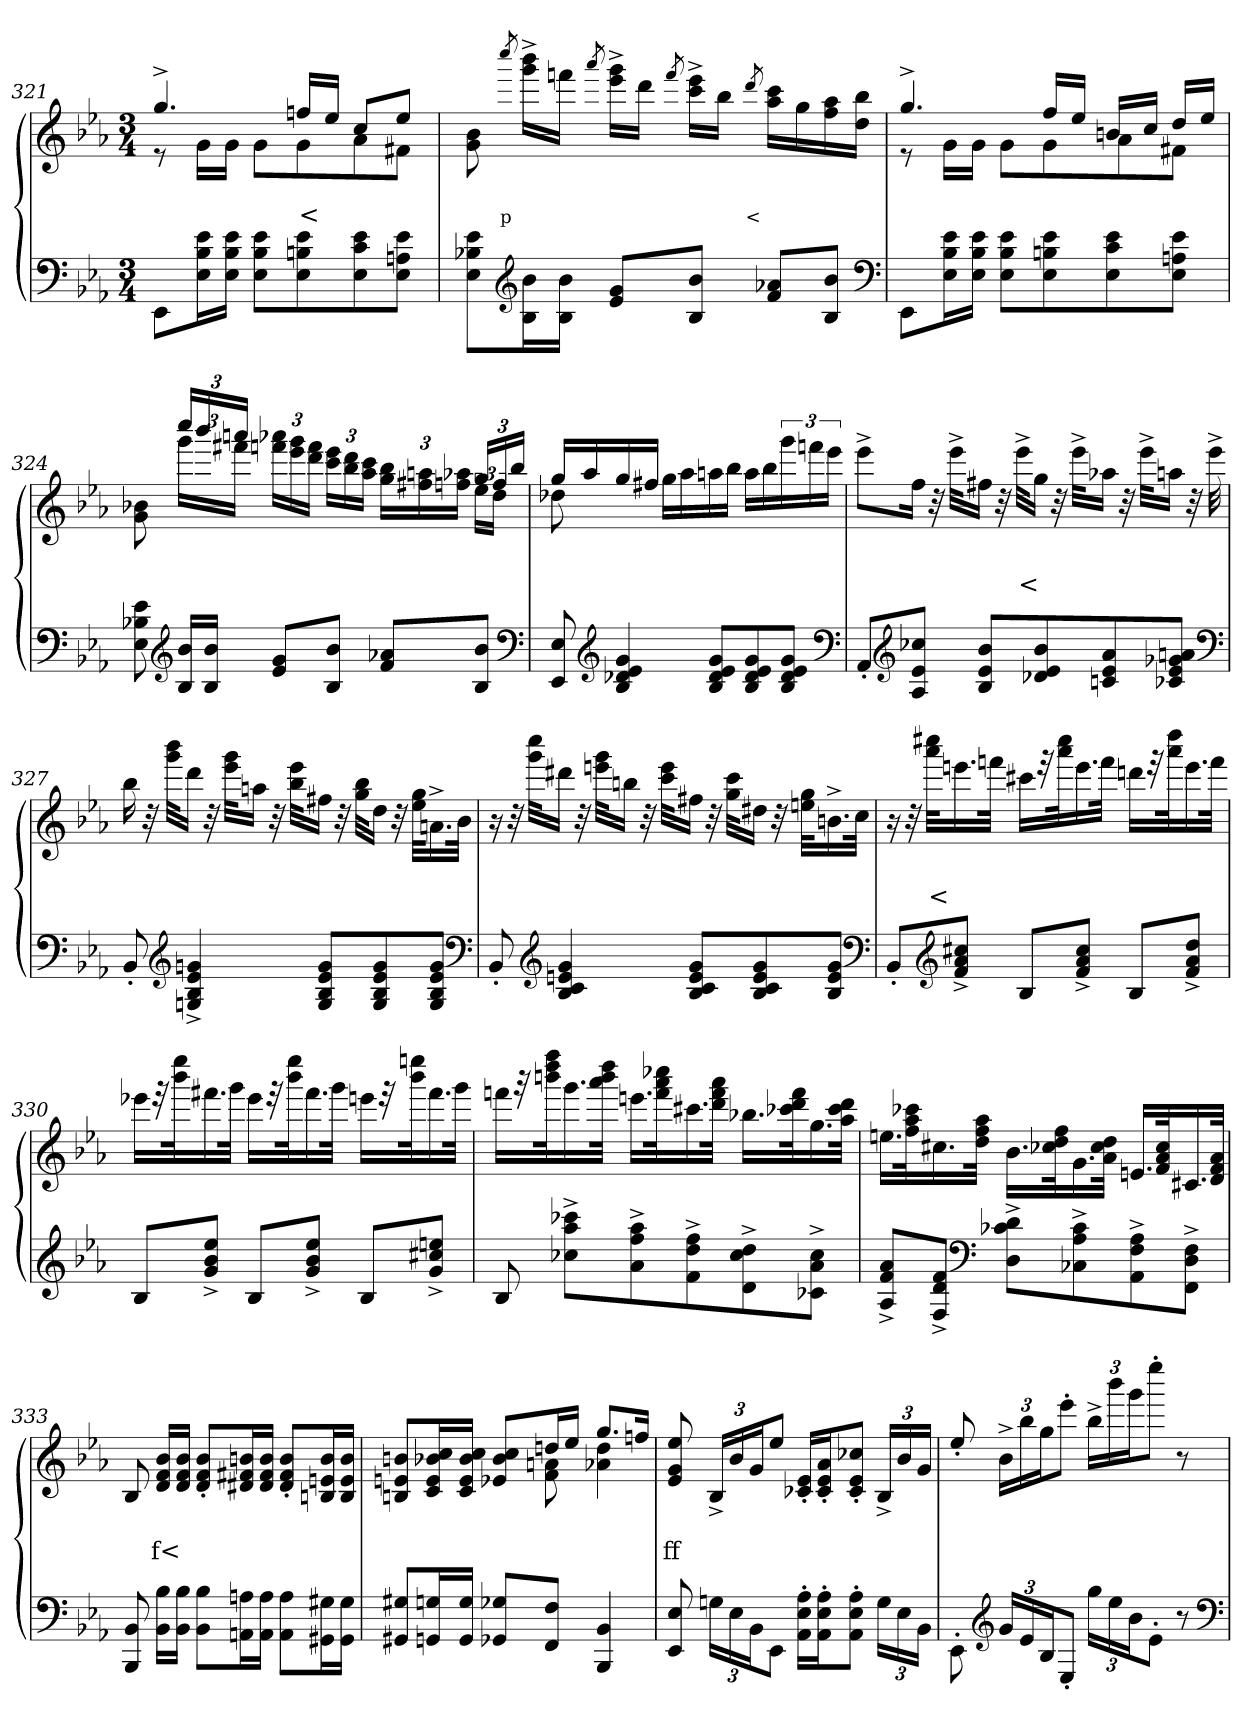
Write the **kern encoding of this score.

**kern	**kern	**text	**text
*part2	*part1	*part1	*part1
*staff2	*staff1	*staff1	*staff1
*clefF4	*clefG2	*	*
*k[b-e-a-]	*k[b-e-a-]	*	*
*M3/4	*M3/4	*	*
=321	=321	=321	=321
*	*^	*	*
8EE-L	4.gg^>	8r	.	.
16e- 16B- 16E-L	.	16gLL	.	.
16e- 16B- 16E-JJ	.	16gJJ	.	.
8e- 8B- 8E-L	.	8gL	.	.
8e- 8Bn 8E-	16ffnLL	8g	.	<
.	16ee-JJ	.	.	.
8e- 8c 8E-	8ccL	8a-	.	.
8e- 8An 8E-J	8ee-J	8f#XJ	.	.
*	*v	*v	*	*
=322	=322	=322	=322
8e-\ 8B-X\ 8E-\L	8b-\ 8g\	.	.
*clefG2	*	*	*
.	8qcccc/	.	p
16b- 16B-L	16bbb-^> 16ggg^>LL	.	.
16b- 16B-JJ	16fffnJJ	.	.
.	8qaaa-/	.	.
8g 8e-L	16ggg^> 16eee-^>LL	.	.
.	16dddJJ	.	.
.	8qfff/	.	.
8b- 8B-J	16eee-^> 16ccc^>LL	.	.
.	16bb-JJ	.	.
.	8qddd/	.	<
8a-X 8fL	16ccc 16aa-LL	.	.
.	16gg	.	.
8b- 8B-J	16aa- 16ff	.	.
.	16bb- 16ddJJ	.	.
*clefF4	*	*	*
=323	=323	=323	=323
*	*^	*	*
8EE-L	4.gg^>	8r	.	.
16e- 16B- 16E-L	.	16gLL	.	.
16e- 16B- 16E-JJ	.	16gJJ	.	.
8e- 8B- 8E-L	.	8gL	.	.
8e- 8Bn 8E-	16ffLL	8g	.	.
.	16ee-JJ	.	.	.
8e- 8c 8E-	16bnLL	8a-	.	.
.	16ccJJ	.	.	.
8e- 8An 8E-J	16ddLL	8f#XJ	.	.
.	16ee-JJ	.	.	.
=324	=324	=324	=324	=324
8e- 8B-X 8E-	8b-X\ 8g\	8ryy	.	.
*clefG2	*	*	*	*
16b- 16B-LL	24cccc/LL	24gggLL	.	.
.	24bbb-	24ryy	.	.
16b- 16B-JJ	.	.	.	.
.	24aaanJJ	24fff#XJJ	.	.
8g 8e-L	24aaa-X 24fffnLL	4.ryy	.	.
.	24ggg 24eee-	.	.	.
.	24fff 24dddJJ	.	.	.
8b- 8B-J	24eee- 24cccLL	.	.	.
.	24ddd 24bb-	.	.	.
.	24ccc 24aa-JJ	.	.	.
8a-X 8fL	24bb-\ 24ggLL	.	.	.
.	24aan 24ff#X	.	.	.
.	24aa-X 24ffnJJ	.	.	.
8b- 8B-J	24gg/LL	24ee-LL	.	.
.	24ff	24ddJJ	.	.
.	24bb-JJ	24ryy	.	.
*clefF4	*	*	*	*
=325	=325	=325	=325	=325
8E- 8EE-	16gg/LL	8dd-X	.	.
.	16aa-	.	.	.
*clefG2	*	*	*	*
4g 4e- 4d-X 4B-	16gg	2ryy	.	.
.	16ff#XJJ	.	.	.
.	16ggLL	.	.	.
.	16aa-	.	.	.
8g 8e- 8d- 8B-L	16aan	.	.	.
.	16bb-JJ	.	.	.
8g 8e- 8d- 8B-	16aaLL	.	.	.
.	16bb-	.	.	.
8g 8e- 8d- 8B-J	24ggg	8ryy	.	.
.	24fffn	.	.	.
.	24eee-JJ	.	.	.
*	*v	*v	*	*
*clefF4	*	*	*
=326	=326	=326	=326
8AA-'>L	8eee-^>L	.	.
*clefG2	*	*	*
8cc-X 8e- 8A-J	16ffJk	.	.
.	32r	.	.
.	32eee-^>KLL	.	.
8b- 8e- 8B-L	16ff#XJJ	.	.
.	32r	.	.
.	32eee-^>KLL	.	<
8b- 8e- 8d-X	16ggJJ	.	.
.	32r	.	.
.	32eee-^>KLL	.	.
8a- 8e- 8cn	16aa-XJJ	.	.
.	32r	.	.
.	32eee-^>KLL	.	.
8an 8g-X 8e- 8c-XJ	16aanJJ	.	.
.	32r	.	.
.	32eee-^>	.	.
*clefF4	*	*	*
=327	=327	=327	=327
8BB-'>	16bb-	.	.
.	32r	.	.
.	32bbb- 32gggKLL	.	.
*clefG2	*	*	*
4gn^> 4e-^> 4B-^> 4Gn^>	16dddJJ	.	.
.	32r	.	.
.	32ggg 32eee-KLL	.	.
.	16aanJJ	.	.
.	32r	.	.
.	32eee-\ 32bb-\KLL	.	.
8g 8e- 8B- 8GL	16ff#XJJ	.	.
.	32r	.	.
.	32bb- 32ggKLL	.	.
8g 8e- 8B- 8G	16ddJJ	.	.
.	32r	.	.
.	32gg 32ee-KLL	.	.
8g 8e- 8B- 8GJ	16.an^>	.	.
.	32b-JJk	.	.
*clefF4	*	*	*
=328	=328	=328	=328
8BB-'>	16r	.	.
.	32r	.	.
.	32cccc 32gggKLL	.	.
*clefG2	*	*	*
4g 4en 4c 4B-	16ddd#XJJ	.	.
.	32r	.	.
.	32ggg 32eeenKLL	.	.
.	16bbnJJ	.	.
.	32r	.	.
.	32eee 32cccKLL	.	.
8g 8e 8c 8B-L	16ff#X\JJ	.	.
.	32r	.	.
.	32ccc 32ggKLL	.	.
8g 8e 8c 8B-	16dd#JJ	.	.
.	32r	.	.
.	32gg\ 32een\KLL	.	.
8g 8e 8B-J	16.bn^>	.	.
.	32ccJJk	.	.
*clefF4	*	*	*
=329	=329	=329	=329
8BB-'>L	16r	.	.
.	32r	.	.
.	32cccc#X 32aaa-KLL	.	<
*clefG2	*	*	*
8cc#X^> 8a-^> 8f^>J	16.eeen	.	.
.	32fffnJJk	.	.
8B-L	16ccc#LL	.	.
.	32r	.	.
.	32cccc# 32aaa-	.	.
8cc#^> 8a-^> 8f^>J	16.eee	.	.
.	32fffJJk	.	.
8B-L	16dddnLL	.	.
.	32r	.	.
.	32dddd 32aaa-	.	.
8dd^> 8a-^> 8f^>J	16.eee	.	.
.	32fffJJk	.	.
=330	=330	=330	=330
8B-L	16eee-XLL	.	.
.	32r	.	.
.	32eeee- 32bbb-	.	.
8ee-^> 8b-^> 8g^>J	16.fff#X	.	.
.	32gggJJk	.	.
8B-L	16eee-LL	.	.
.	32r	.	.
.	32eeee- 32bbb-	.	.
8ee-^> 8b-^> 8g^>J	16.fff#	.	.
.	32gggJJk	.	.
8B-L	16eeenLL	.	.
.	32r	.	.
.	32eeeen 32bbb-	.	.
8een^> 8cc#X^> 8g^>J	16.fff#	.	.
.	32gggJJk	.	.
=331	=331	=331	=331
8B-	16fffnLL	.	.
.	32r	.	.
.	32ffff 32dddd 32bbbn	.	.
8ccc-X^> 8aa-^> 8cc-X^>L	16.ggg	.	.
.	32dddd 32bbb 32aaa-JJk	.	.
8aa-^> 8ff^> 8a-^>	16.eeen\LL	.	.
.	32cccc-X 32aaa- 32fff	.	.
8ff^> 8dd^> 8f^>	16.ccc#X	.	.
.	32aaa- 32fff 32dddJJk	.	.
8dd^> 8cc-^> 8d^>	16.bb-XLL	.	.
.	32fff 32ddd 32ccc-X	.	.
8cc-^> 8a-^> 8c-^>J	16.gg	.	.
.	32ddd 32ccc- 32aa-JJk	.	.
=332	=332	=332	=332
8a-^> 8f^> 8A-^>L	16.eenLL	.	.
.	32ccc-X 32aa- 32ff	.	.
8f^> 8d^> 8F^>J	16.cc#X	.	.
.	32aa- 32ff 32ddJJk	.	.
*clefF4	*	*	*
8d^> 8c-X^> 8D^>L	16.b-LL	.	.
.	32ff 32dd 32cc-X	.	.
8c-^> 8A-^> 8C-^>	16.g	.	.
.	32dd 32cc- 32a-JJk	.	.
8A-^> 8F^> 8AA-^>	16.enLL	.	.
.	32cc- 32a- 32f	.	.
8F^> 8D^> 8FF^>J	16.c#X	.	.
.	32a- 32f 32dJJk	.	.
=333	=333	=333	=333
8BB- 8BBB-	8B-	.	.
16BB-\ 16B-LL	16d 16f 16b-LL	.	f<
16BB- 16B-JJ	16d 16f 16b-JJ	.	.
8BB-\ 8B-L	8d'> 8f'> 8b-'>L	.	.
16AAn 16AnL	16d#X 16f#X 16bnL	.	.
16AA 16AJJ	16d# 16f# 16bJJ	.	.
8AA\ 8A\L	8d#'> 8f#'> 8b'>L	.	.
16GG#X 16G#XL	16Bn 16en 16bL	.	.
16GG# 16G#JJ	16B 16e 16bJJ	.	.
=334	=334	=334	=334
*	*^	*	*
8GG#X/ 8G#X/L	8Bn 8en 8bnL	4.ryy	.	.
16GGn/ 16Gn/L	16c 16e 16b-X 16cc	.	.	.
16GG/ 16G/JJ	16c 16e 16b- 16ccJJ	.	.	.
8GG-X/ 8G-X/L	8e-X/ 8b-/ 8cc/L	.	.	.
8FF 8FJ	16ddnL	8f 8an	.	.
.	16ee-JJ	.	.	.
4BBB- 4BB-	8.gg/L	4a-X 4dd	.	.
.	16ffnJk	.	.	.
*	*v	*v	*	*
=335	=335	=335	=335
8E- 8EE-	8ee- 8g 8e-	.	ff
24Gn\LL	24B-^>LL	.	.
24E-	24b-	.	.
24BB-J	24gJ	.	.
8EE-J	8ee-J	.	.
16A-'> 16E-'> 16AA-'>LL	16e-'> 16c-X'>LL	.	.
16A-'> 16E-'> 16AA-'>J	16a-'> 16e-'> 16c-'>J	.	.
8A-'> 8E-'> 8AA-'>J	8cc-'> 8e-'> 8c-'>J	.	.
24GLL	24B-^>LL	.	.
24E-	24b-	.	.
24BB-JJ	24gJJ	.	.
=336	=336	=336	=336
8EE-'>\	8ee-'>/	.	.
*clefG2	*	*	*
24gLL	24b-^>LL	.	.
24e-	24bb-	.	.
24B-J	24ggJ	.	.
8E-'>J	8eee-'>J	.	.
24ggLL	24bb-^>LL	.	.
24ee-	24bbb-	.	.
24b-J	24gggJ	.	.
8e-'>J	8eeee-'>J	.	.
8r	8r	.	.
*clefF4	*	*	*
=	=	=	=
*-	*-	*-	*-
